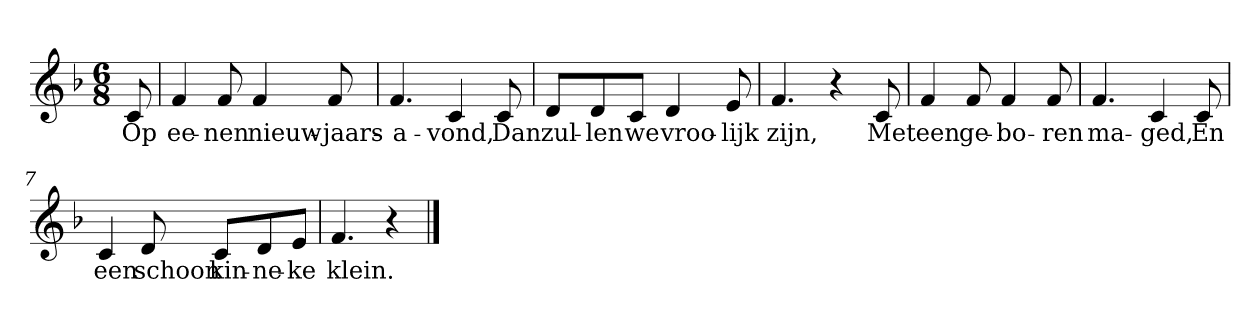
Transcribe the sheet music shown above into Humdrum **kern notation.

**kern	**text
*part1	*part1
*staff1	*staff1
*clefG2	*
*k[b-]	*
*F:	*
*M6/8	*
*MM120	*
=	=
8c	Op
=1	=1
4f	ee-
8f	-nen
4f	nieuw-
8f	-jaars-
=2	=2
4.f	-a-
4c	-vond,
8c	Dan
=3	=3
8d/L	zul-
8d/	-len
8c/J	we
4d	vroo-
8e	-lijk
=4	=4
4.f	zijn,
4r	.
8c	Met
=5	=5
4f	een
8f	ge-
4f	-bo-
8f	-ren
=6	=6
4.f	ma-
4c	-ged,
8c	En
=7	=7
4c	een
8d	schoon
8c/L	kin-
8d/	-ne-
8e/J	-ke
=8	=8
4.f	klein.
4r	.
==	==
*-	*-
